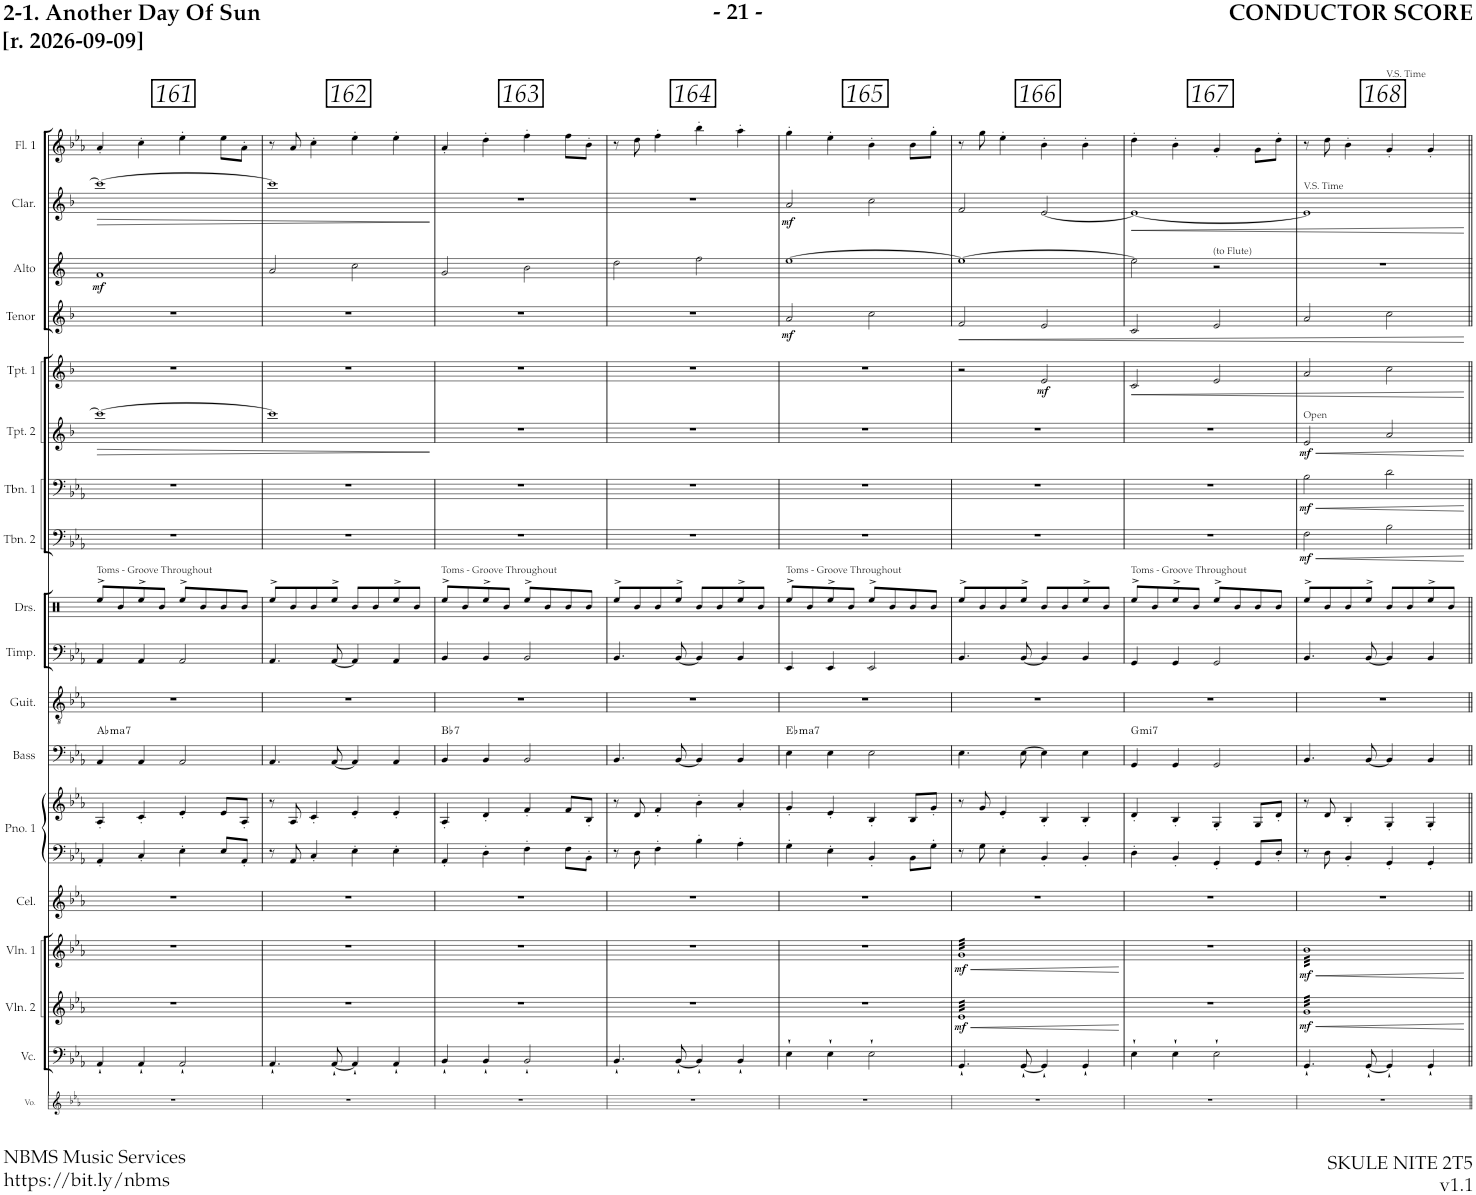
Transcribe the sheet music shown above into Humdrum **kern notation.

**kern	**kern	**kern	**dynam	**kern	**dynam	**kern	**kern	**kern	**kern	**harte	**kern	**kern	**kern	**kern	**dynam	**kern	**dynam	**kern	**dynam	**kern	**dynam	**kern	**dynam	**kern	**dynam	**kern	**dynam	**kern
*part18	*part17	*part16	*part16	*part15	*part15	*part14	*part13	*part13	*part12	*part12	*part11	*part10	*part9	*part8	*part8	*part7	*part7	*part6	*part6	*part5	*part5	*part4	*part4	*part3	*part3	*part2	*part2	*part1
*staff19	*staff18	*staff17	*staff17	*staff16	*staff16	*staff15	*staff14	*staff13	*staff12	*	*staff11	*staff10	*staff9	*staff8	*staff8	*staff7	*staff7	*staff6	*staff6	*staff5	*staff5	*staff4	*staff4	*staff3	*staff3	*staff2	*staff2	*staff1
*I"Voice	*I"Violoncello	*I"Violin 2	*	*I"Violin 1	*	*I"Piano 2	*I"Piano 1	*	*I"Bass	*	*I"Guitar	*I"Percussion	*I"Drumset	*I"Trombone 2	*	*I"Trombone 1	*	*I"Trumpet 2	*	*I"Trumpet 1	*	*I"REED 4 (Tenor Sax)	*	*I"REED 3 (Alto Sax, Flute)	*	*I"REED 2 (Clarinet)	*	*I"Flute (Doubles Bari Sax)
*I'Vo.	*I'Vc.	*I'Vln. 2	*	*I'Vln. 1	*	*I'Pno. 2	*I'Pno. 1	*	*I'Bass	*	*I'Guit.	*I'Perc.	*I'Drs.	*I'Tbn. 2	*	*I'Tbn. 1	*	*I'Tpt. 2	*	*I'Tpt. 1	*	*I'Tenor	*	*I'Alto	*	*I'Clar.	*	*I'Fl. 1
!!LO:PB:g=z
*clefG2	*clefF4	*clefG2	*	*clefG2	*	*clefG2	*clefF4	*clefG2	*clefF4	*	*clefGv2	*clefF4	*clefX	*clefF4	*	*clefF4	*	*clefG2	*	*clefG2	*	*clefG2	*	*clefG2	*	*clefG2	*	*clefG2
*	*	*	*	*	*	*Trd-7c-12	*	*	*Trd7c12	*	*	*	*	*	*	*	*	*Trd1c2	*	*Trd1c2	*	*Trd8c14	*	*Trd5c9	*	*Trd1c2	*	*Trd12c21
*k[b-e-a-]	*k[b-e-a-]	*k[b-e-a-]	*	*k[b-e-a-]	*	*k[b-e-a-]	*k[b-e-a-]	*k[b-e-a-]	*k[b-e-a-]	*	*k[b-e-a-]	*k[b-e-a-]	*k[]	*k[b-e-a-]	*	*k[b-e-a-]	*	*k[b-]	*	*k[b-]	*	*k[b-]	*	*k[]	*	*k[b-]	*	*k[b-e-a-]
*M2/2	*M2/2	*M2/2	*	*M2/2	*	*M2/2	*M2/2	*M2/2	*M2/2	*	*M2/2	*M2/2	*M2/2	*M2/2	*	*M2/2	*	*M2/2	*	*M2/2	*	*M2/2	*	*M2/2	*	*M2/2	*	*M2/2
*met(c|)	*met(c|)	*met(c|)	*	*met(c|)	*	*met(c|)	*met(c|)	*met(c|)	*met(c|)	*	*met(c|)	*met(c|)	*met(c|)	*met(c|)	*	*met(c|)	*	*met(c|)	*	*met(c|)	*	*met(c|)	*	*met(c|)	*	*met(c|)	*	*met(c|)
=161	=161	=161	=161	=161	=161	=161	=161	=161	=161	=161	=161	=161	=161	=161	=161	=161	=161	=161	=161	=161	=161	=161	=161	=161	=161	=161	=161	=161
!	!	!	!	!	!	!	!	!	!	!	!	!	!LO:TX:a:t=Toms - Groove Throughout	!	!	!	!	!	!	!	!	!	!	!	!	!	!	!
!	!	!	!	!	!	!	!	!	!	!LO:H:kt=ma7	!	!	!	!	!	!	!	!	!LO:HP:b	!	!	!	!	!	!LO:DY:b	!	!LO:HP:b	!
1r	4AA-`/	1r	.	1r	.	1r	4AA-'/	4A-'/	4AA-/	Ab:maj7	1r	4RAA/	8Ree^>/L	1r	.	1r	.	1ccc_	>	1r	.	1r	.	1f	mf	1ccc_	>	4a-'/
.	.	.	.	.	.	.	.	.	.	.	.	.	8R/	.	.	.	.	.	.	.	.	.	.	.	.	.	.	.
.	4AA-`/	.	.	.	.	.	4C'/	4c'/	4AA-/	.	.	4RAA/	8Ree^>/	.	.	.	.	.	.	.	.	.	.	.	.	.	.	4cc'\
.	.	.	.	.	.	.	.	.	.	.	.	.	8R/J	.	.	.	.	.	.	.	.	.	.	.	.	.	.	.
.	2AA-`/	.	.	.	.	.	4E-'\	4e-'/	2AA-/	.	.	2RAA/	8Ree^>/L	.	.	.	.	.	.	.	.	.	.	.	.	.	.	4ee-'\
.	.	.	.	.	.	.	.	.	.	.	.	.	8R/	.	.	.	.	.	.	.	.	.	.	.	.	.	.	.
.	.	.	.	.	.	.	8E-/L	8e-/L	.	.	.	.	8R/	.	.	.	.	.	.	.	.	.	.	.	.	.	.	8ee-\L
.	.	.	.	.	.	.	8AA-'/J	8A-'/J	.	.	.	.	8R/J	.	.	.	.	.	.	.	.	.	.	.	.	.	.	8a-'\J
=162	=162	=162	=162	=162	=162	=162	=162	=162	=162	=162	=162	=162	=162	=162	=162	=162	=162	=162	=162	=162	=162	=162	=162	=162	=162	=162	=162	=162
1r	4.AA-`/	1r	.	1r	.	1r	8r	8r	4.AA-/	.	1r	4.RAA/	8Ree^>/L	1r	.	1r	.	1ccc]	.	1r	.	1r	.	2a/	.	1ccc]	.	8r
.	.	.	.	.	.	.	8AA-/	8A-/	.	.	.	.	8R/	.	.	.	.	.	.	.	.	.	.	.	.	.	.	8a-/
.	.	.	.	.	.	.	4C'/	4c'/	.	.	.	.	8R/	.	.	.	.	.	.	.	.	.	.	.	.	.	.	4cc'\
.	[8AA-`/	.	.	.	.	.	.	.	[8AA-/	.	.	[8RAA/	8Ree^>/J	.	.	.	.	.	.	.	.	.	.	.	.	.	.	.
.	4AA-`/]	.	.	.	.	.	4E-'\	4e-'/	4AA-/]	.	.	4RAA/]	8R/L	.	.	.	.	.	.	.	.	.	.	2cc\	.	.	.	4ee-'\
.	.	.	.	.	.	.	.	.	.	.	.	.	8R/	.	.	.	.	.	.	.	.	.	.	.	.	.	.	.
.	4AA-`/	.	.	.	.	.	4E-'\	4e-'/	4AA-/	.	.	4RAA/	8Ree^>/	.	.	.	.	.	.	.	.	.	.	.	.	.	.	4ee-'\
.	.	.	.	.	.	.	.	.	.	.	.	.	8R/J	.	.	.	.	.	.	.	.	.	.	.	.	.	.	.
.	.	.	.	.	.	.	.	.	.	.	.	.	.	.	.	.	.	.	]	.	.	.	.	.	.	.	]	.
=163	=163	=163	=163	=163	=163	=163	=163	=163	=163	=163	=163	=163	=163	=163	=163	=163	=163	=163	=163	=163	=163	=163	=163	=163	=163	=163	=163	=163
!	!	!	!	!	!	!	!	!	!	!LO:H:kt=7	!	!	!LO:TX:a:t=Toms - Groove Throughout	!	!	!	!	!	!	!	!	!	!	!	!	!	!	!
1r	4BB-`/	1r	.	1r	.	1r	4AA-'/	4A-'/	4BB-/	Bb:7	1r	4RBB/	8Ree^>/L	1r	.	1r	.	1r	.	1r	.	1r	.	2g/	.	1r	.	4a-'/
.	.	.	.	.	.	.	.	.	.	.	.	.	8R/	.	.	.	.	.	.	.	.	.	.	.	.	.	.	.
.	4BB-`/	.	.	.	.	.	4D'\	4d'/	4BB-/	.	.	4RBB/	8Ree^>/	.	.	.	.	.	.	.	.	.	.	.	.	.	.	4dd'\
.	.	.	.	.	.	.	.	.	.	.	.	.	8R/J	.	.	.	.	.	.	.	.	.	.	.	.	.	.	.
.	2BB-`/	.	.	.	.	.	4F'\	4f'/	2BB-/	.	.	2RBB/	8Ree^>/L	.	.	.	.	.	.	.	.	.	.	2b\	.	.	.	4ff'\
.	.	.	.	.	.	.	.	.	.	.	.	.	8R/	.	.	.	.	.	.	.	.	.	.	.	.	.	.	.
.	.	.	.	.	.	.	8F\L	8f/L	.	.	.	.	8R/	.	.	.	.	.	.	.	.	.	.	.	.	.	.	8ff\L
.	.	.	.	.	.	.	8BB-'\J	8B-'/J	.	.	.	.	8R/J	.	.	.	.	.	.	.	.	.	.	.	.	.	.	8b-'\J
=164	=164	=164	=164	=164	=164	=164	=164	=164	=164	=164	=164	=164	=164	=164	=164	=164	=164	=164	=164	=164	=164	=164	=164	=164	=164	=164	=164	=164
1r	4.BB-`/	1r	.	1r	.	1r	8r	8r	4.BB-/	.	1r	4.RBB/	8Ree^>/L	1r	.	1r	.	1r	.	1r	.	1r	.	2dd\	.	1r	.	8r
.	.	.	.	.	.	.	8D\	8d/	.	.	.	.	8R/	.	.	.	.	.	.	.	.	.	.	.	.	.	.	8dd\
.	.	.	.	.	.	.	4F'\	4f'/	.	.	.	.	8R/	.	.	.	.	.	.	.	.	.	.	.	.	.	.	4ff'\
.	[8BB-`/	.	.	.	.	.	.	.	[8BB-/	.	.	[8RBB/	8Ree^>/J	.	.	.	.	.	.	.	.	.	.	.	.	.	.	.
.	4BB-`/]	.	.	.	.	.	4B-'\	4b-'\	4BB-/]	.	.	4RBB/]	8R/L	.	.	.	.	.	.	.	.	.	.	2ff\	.	.	.	4bb-'\
.	.	.	.	.	.	.	.	.	.	.	.	.	8R/	.	.	.	.	.	.	.	.	.	.	.	.	.	.	.
.	4BB-`/	.	.	.	.	.	4A-'\	4a-'/	4BB-/	.	.	4RBB/	8Ree^>/	.	.	.	.	.	.	.	.	.	.	.	.	.	.	4aa-'\
.	.	.	.	.	.	.	.	.	.	.	.	.	8R/J	.	.	.	.	.	.	.	.	.	.	.	.	.	.	.
=165	=165	=165	=165	=165	=165	=165	=165	=165	=165	=165	=165	=165	=165	=165	=165	=165	=165	=165	=165	=165	=165	=165	=165	=165	=165	=165	=165	=165
!	!	!	!	!	!	!	!	!	!	!	!	!	!LO:TX:a:t=Toms - Groove Throughout	!	!	!	!	!	!	!	!	!	!	!	!	!	!	!
!	!	!	!	!	!	!	!	!	!	!LO:H:kt=ma7	!	!	!	!	!	!	!	!	!	!	!	!	!LO:DY:b	!	!	!	!LO:DY:b	!
1r	4E-`\	1r	.	1r	.	1r	4G'\	4g'/	4E-\	Eb:maj7	1r	4REE/	8Ree^>/L	1r	.	1r	.	1r	.	1r	.	2a/	mf	[1ee	.	2a/	mf	4gg'\
.	.	.	.	.	.	.	.	.	.	.	.	.	8R/	.	.	.	.	.	.	.	.	.	.	.	.	.	.	.
.	4E-`\	.	.	.	.	.	4E-'\	4e-'/	4E-\	.	.	4REE/	8Ree^>/	.	.	.	.	.	.	.	.	.	.	.	.	.	.	4ee-'\
.	.	.	.	.	.	.	.	.	.	.	.	.	8R/J	.	.	.	.	.	.	.	.	.	.	.	.	.	.	.
.	2E-`\	.	.	.	.	.	4BB-'/	4B-'/	2E-\	.	.	2REE/	8Ree^>/L	.	.	.	.	.	.	.	.	2cc\	.	.	.	2cc\	.	4b-'\
.	.	.	.	.	.	.	.	.	.	.	.	.	8R/	.	.	.	.	.	.	.	.	.	.	.	.	.	.	.
.	.	.	.	.	.	.	8BB-\L	8B-/L	.	.	.	.	8R/	.	.	.	.	.	.	.	.	.	.	.	.	.	.	8b-\L
.	.	.	.	.	.	.	8G'\J	8g'/J	.	.	.	.	8R/J	.	.	.	.	.	.	.	.	.	.	.	.	.	.	8gg'\J
=166	=166	=166	=166	=166	=166	=166	=166	=166	=166	=166	=166	=166	=166	=166	=166	=166	=166	=166	=166	=166	=166	=166	=166	=166	=166	=166	=166	=166
!	!	!	!LO:HP:b	!	!LO:HP:b	!	!	!	!	!	!	!	!	!	!	!	!	!	!	!	!	!	!LO:HP:b	!	!	!	!	!
!	!	!	!LO:DY:n=1:b	!	!LO:DY:n=1:b	!	!	!	!	!	!	!	!	!	!	!	!	!	!	!	!	!	!	!	!	!	!	!
*	*	*tremolo	*	*	*	*	*	*	*	*	*	*	*	*	*	*	*	*	*	*	*	*	*	*	*	*	*	*
*	*	*	*	*tremolo	*	*	*	*	*	*	*	*	*	*	*	*	*	*	*	*	*	*	*	*	*	*	*	*
1r	4.GG`/	32e-LLL	< mf	32gLLL	< mf	1r	8r	8r	4.E-\	.	1r	4.RBB/	8Ree^>/L	1r	.	1r	.	1r	.	2r	.	2f/	<	1ee_	.	2f/	.	8r
.	.	32e-	.	32g	.	.	.	.	.	.	.	.	.	.	.	.	.	.	.	.	.	.	.	.	.	.	.	.
.	.	32e-	.	32g	.	.	.	.	.	.	.	.	.	.	.	.	.	.	.	.	.	.	.	.	.	.	.	.
.	.	32e-	.	32g	.	.	.	.	.	.	.	.	.	.	.	.	.	.	.	.	.	.	.	.	.	.	.	.
.	.	32e-	.	32g	.	.	8G\	8g/	.	.	.	.	8R/	.	.	.	.	.	.	.	.	.	.	.	.	.	.	8gg\
.	.	32e-	.	32g	.	.	.	.	.	.	.	.	.	.	.	.	.	.	.	.	.	.	.	.	.	.	.	.
.	.	32e-	.	32g	.	.	.	.	.	.	.	.	.	.	.	.	.	.	.	.	.	.	.	.	.	.	.	.
.	.	32e-	.	32g	.	.	.	.	.	.	.	.	.	.	.	.	.	.	.	.	.	.	.	.	.	.	.	.
.	.	32e-	.	32g	.	.	4E-'\	4e-'/	.	.	.	.	8R/	.	.	.	.	.	.	.	.	.	.	.	.	.	.	4ee-'\
.	.	32e-	.	32g	.	.	.	.	.	.	.	.	.	.	.	.	.	.	.	.	.	.	.	.	.	.	.	.
.	.	32e-	.	32g	.	.	.	.	.	.	.	.	.	.	.	.	.	.	.	.	.	.	.	.	.	.	.	.
.	.	32e-	.	32g	.	.	.	.	.	.	.	.	.	.	.	.	.	.	.	.	.	.	.	.	.	.	.	.
.	[8GG`/	32e-	.	32g	.	.	.	.	[8E-\	.	.	[8RBB/	8Ree^>/J	.	.	.	.	.	.	.	.	.	.	.	.	.	.	.
.	.	32e-	.	32g	.	.	.	.	.	.	.	.	.	.	.	.	.	.	.	.	.	.	.	.	.	.	.	.
.	.	32e-	.	32g	.	.	.	.	.	.	.	.	.	.	.	.	.	.	.	.	.	.	.	.	.	.	.	.
.	.	32e-	.	32g	.	.	.	.	.	.	.	.	.	.	.	.	.	.	.	.	.	.	.	.	.	.	.	.
!	!	!	!	!	!	!	!	!	!	!	!	!	!	!	!	!	!	!	!	!	!LO:DY:b	!	!	!	!	!	!	!
.	4GG`/]	32e-	.	32g	.	.	4BB-'/	4B-'/	4E-\]	.	.	4RBB/]	8R/L	.	.	.	.	.	.	2e/	mf	2e/	.	.	.	[2e/	.	4b-'\
.	.	32e-	.	32g	.	.	.	.	.	.	.	.	.	.	.	.	.	.	.	.	.	.	.	.	.	.	.	.
.	.	32e-	.	32g	.	.	.	.	.	.	.	.	.	.	.	.	.	.	.	.	.	.	.	.	.	.	.	.
.	.	32e-	.	32g	.	.	.	.	.	.	.	.	.	.	.	.	.	.	.	.	.	.	.	.	.	.	.	.
.	.	32e-	.	32g	.	.	.	.	.	.	.	.	8R/	.	.	.	.	.	.	.	.	.	.	.	.	.	.	.
.	.	32e-	.	32g	.	.	.	.	.	.	.	.	.	.	.	.	.	.	.	.	.	.	.	.	.	.	.	.
.	.	32e-	.	32g	.	.	.	.	.	.	.	.	.	.	.	.	.	.	.	.	.	.	.	.	.	.	.	.
.	.	32e-	.	32g	.	.	.	.	.	.	.	.	.	.	.	.	.	.	.	.	.	.	.	.	.	.	.	.
.	4GG`/	32e-	.	32g	.	.	4BB-'/	4B-'/	4E-\	.	.	4RBB/	8Ree^>/	.	.	.	.	.	.	.	.	.	.	.	.	.	.	4b-'\
.	.	32e-	.	32g	.	.	.	.	.	.	.	.	.	.	.	.	.	.	.	.	.	.	.	.	.	.	.	.
.	.	32e-	.	32g	.	.	.	.	.	.	.	.	.	.	.	.	.	.	.	.	.	.	.	.	.	.	.	.
.	.	32e-	.	32g	.	.	.	.	.	.	.	.	.	.	.	.	.	.	.	.	.	.	.	.	.	.	.	.
.	.	32e-	.	32g	.	.	.	.	.	.	.	.	8R/J	.	.	.	.	.	.	.	.	.	.	.	.	.	.	.
.	.	32e-	.	32g	.	.	.	.	.	.	.	.	.	.	.	.	.	.	.	.	.	.	.	.	.	.	.	.
.	.	32e-	.	32g	.	.	.	.	.	.	.	.	.	.	.	.	.	.	.	.	.	.	.	.	.	.	.	.
.	.	32e-JJJ	.	32gJJJ	.	.	.	.	.	.	.	.	.	.	.	.	.	.	.	.	.	.	.	.	.	.	.	.
.	.	.	[	.	[	.	.	.	.	.	.	.	.	.	.	.	.	.	.	.	.	.	.	.	.	.	.	.
=167	=167	=167	=167	=167	=167	=167	=167	=167	=167	=167	=167	=167	=167	=167	=167	=167	=167	=167	=167	=167	=167	=167	=167	=167	=167	=167	=167	=167
!	!	!	!	!	!	!	!	!	!	!	!	!	!LO:TX:a:t=Toms - Groove Throughout	!	!	!	!	!	!	!	!	!	!	!	!	!	!	!
!	!	!	!	!	!	!	!	!	!	!LO:H:kt=mi7	!	!	!	!	!	!	!	!	!	!	!LO:HP:b	!	!	!	!	!	!LO:HP:b	!
1r	4E-`\	1r	.	1r	.	1r	4D'\	4d'/	4GG/	G:min7	1r	4RGG/	8Ree^>/L	1r	.	1r	.	1r	.	2c/	<	2c/	.	2ee\]	.	1e_	<	4dd'\
.	.	.	.	.	.	.	.	.	.	.	.	.	8R/	.	.	.	.	.	.	.	.	.	.	.	.	.	.	.
.	4E-`\	.	.	.	.	.	4BB-'/	4B-'/	4GG/	.	.	4RGG/	8Ree^>/	.	.	.	.	.	.	.	.	.	.	.	.	.	.	4b-'\
.	.	.	.	.	.	.	.	.	.	.	.	.	8R/J	.	.	.	.	.	.	.	.	.	.	.	.	.	.	.
!	!	!	!	!	!	!	!	!	!	!	!	!	!	!	!	!	!	!	!	!	!	!	!	!LO:TX:a:t=(to Flute)	!	!	!	!
.	2E-`\	.	.	.	.	.	4GG'/	4G'/	2GG/	.	.	2RGG/	8Ree^>/L	.	.	.	.	.	.	2e/	.	2e/	.	2r	.	.	.	4g'/
.	.	.	.	.	.	.	.	.	.	.	.	.	8R/	.	.	.	.	.	.	.	.	.	.	.	.	.	.	.
.	.	.	.	.	.	.	8GG/L	8G/L	.	.	.	.	8R/	.	.	.	.	.	.	.	.	.	.	.	.	.	.	8g\L
.	.	.	.	.	.	.	8D'/J	8d'/J	.	.	.	.	8R/J	.	.	.	.	.	.	.	.	.	.	.	.	.	.	8dd'\J
=168	=168	=168	=168	=168	=168	=168	=168	=168	=168	=168	=168	=168	=168	=168	=168	=168	=168	=168	=168	=168	=168	=168	=168	=168	=168	=168	=168	=168
!	!	!	!	!	!	!	!	!	!	!	!	!	!	!	!	!	!	!	!	!	!	!	!	!	!	!LO:TX:a:t=V.S. Time	!	!
!	!	!	!	!	!	!	!	!	!	!	!	!	!	!	!	!	!	!LO:TX:a:t=Open	!	!	!	!	!	!	!	!	!	!
!	!	!	!LO:HP:b	!	!LO:HP:b	!	!	!	!	!	!	!	!	!	!LO:HP:b	!	!LO:HP:b	!	!LO:HP:b	!	!	!	!	!	!	!	!	!
!	!	!	!LO:DY:n=1:b	!	!LO:DY:n=1:b	!	!	!	!	!	!	!	!	!	!LO:DY:n=1:b	!	!LO:DY:n=1:b	!	!LO:DY:n=1:b	!	!	!	!	!	!	!	!	!
1r	4.GG`/	32gLLL	< mf	32b-LLL	< mf	1r	8r	8r	4.BB-/	.	1r	4.RBB/	8Ree^>/L	2F\	< mf	2B-\	< mf	2e/	< mf	2a/	.	2a/	.	1r	.	1e]	.	8r
.	.	32g	.	32b-	.	.	.	.	.	.	.	.	.	.	.	.	.	.	.	.	.	.	.	.	.	.	.	.
.	.	32g	.	32b-	.	.	.	.	.	.	.	.	.	.	.	.	.	.	.	.	.	.	.	.	.	.	.	.
.	.	32g	.	32b-	.	.	.	.	.	.	.	.	.	.	.	.	.	.	.	.	.	.	.	.	.	.	.	.
.	.	32g	.	32b-	.	.	8D\	8d/	.	.	.	.	8R/	.	.	.	.	.	.	.	.	.	.	.	.	.	.	8dd\
.	.	32g	.	32b-	.	.	.	.	.	.	.	.	.	.	.	.	.	.	.	.	.	.	.	.	.	.	.	.
.	.	32g	.	32b-	.	.	.	.	.	.	.	.	.	.	.	.	.	.	.	.	.	.	.	.	.	.	.	.
.	.	32g	.	32b-	.	.	.	.	.	.	.	.	.	.	.	.	.	.	.	.	.	.	.	.	.	.	.	.
.	.	32g	.	32b-	.	.	4BB-'/	4B-'/	.	.	.	.	8R/	.	.	.	.	.	.	.	.	.	.	.	.	.	.	4b-'\
.	.	32g	.	32b-	.	.	.	.	.	.	.	.	.	.	.	.	.	.	.	.	.	.	.	.	.	.	.	.
.	.	32g	.	32b-	.	.	.	.	.	.	.	.	.	.	.	.	.	.	.	.	.	.	.	.	.	.	.	.
.	.	32g	.	32b-	.	.	.	.	.	.	.	.	.	.	.	.	.	.	.	.	.	.	.	.	.	.	.	.
.	[8GG`/	32g	.	32b-	.	.	.	.	[8BB-/	.	.	[8RBB/	8Ree^>/J	.	.	.	.	.	.	.	.	.	.	.	.	.	.	.
.	.	32g	.	32b-	.	.	.	.	.	.	.	.	.	.	.	.	.	.	.	.	.	.	.	.	.	.	.	.
.	.	32g	.	32b-	.	.	.	.	.	.	.	.	.	.	.	.	.	.	.	.	.	.	.	.	.	.	.	.
.	.	32g	.	32b-	.	.	.	.	.	.	.	.	.	.	.	.	.	.	.	.	.	.	.	.	.	.	.	.
!	!	!	!	!	!	!	!	!	!	!	!	!	!	!	!	!	!	!	!	!	!	!	!	!	!	!	!	!LO:TX:a:t=V.S. Time
.	4GG`/]	32g	.	32b-	.	.	4GG'/	4G'/	4BB-/]	.	.	4RBB/]	8R/L	2B-\	.	2d\	.	2a/	.	2cc\	.	2cc\	.	.	.	.	.	4g'/
.	.	32g	.	32b-	.	.	.	.	.	.	.	.	.	.	.	.	.	.	.	.	.	.	.	.	.	.	.	.
.	.	32g	.	32b-	.	.	.	.	.	.	.	.	.	.	.	.	.	.	.	.	.	.	.	.	.	.	.	.
.	.	32g	.	32b-	.	.	.	.	.	.	.	.	.	.	.	.	.	.	.	.	.	.	.	.	.	.	.	.
.	.	32g	.	32b-	.	.	.	.	.	.	.	.	8R/	.	.	.	.	.	.	.	.	.	.	.	.	.	.	.
.	.	32g	.	32b-	.	.	.	.	.	.	.	.	.	.	.	.	.	.	.	.	.	.	.	.	.	.	.	.
.	.	32g	.	32b-	.	.	.	.	.	.	.	.	.	.	.	.	.	.	.	.	.	.	.	.	.	.	.	.
.	.	32g	.	32b-	.	.	.	.	.	.	.	.	.	.	.	.	.	.	.	.	.	.	.	.	.	.	.	.
.	4GG`/	32g	.	32b-	.	.	4GG'/	4G'/	4BB-/	.	.	4RBB/	8Ree^>/	.	.	.	.	.	.	.	.	.	.	.	.	.	.	4g'/
.	.	32g	.	32b-	.	.	.	.	.	.	.	.	.	.	.	.	.	.	.	.	.	.	.	.	.	.	.	.
.	.	32g	.	32b-	.	.	.	.	.	.	.	.	.	.	.	.	.	.	.	.	.	.	.	.	.	.	.	.
.	.	32g	.	32b-	.	.	.	.	.	.	.	.	.	.	.	.	.	.	.	.	.	.	.	.	.	.	.	.
.	.	32g	.	32b-	.	.	.	.	.	.	.	.	8R/J	.	.	.	.	.	.	.	.	.	.	.	.	.	.	.
.	.	32g	.	32b-	.	.	.	.	.	.	.	.	.	.	.	.	.	.	.	.	.	.	.	.	.	.	.	.
.	.	32g	.	32b-	.	.	.	.	.	.	.	.	.	.	.	.	.	.	.	.	.	.	.	.	.	.	.	.
.	.	32gJJJ	.	32b-JJJ	.	.	.	.	.	.	.	.	.	.	.	.	.	.	.	.	.	.	.	.	.	.	.	.
*	*	*	*	*Xtremolo	*	*	*	*	*	*	*	*	*	*	*	*	*	*	*	*	*	*	*	*	*	*	*	*
*	*	*Xtremolo	*	*	*	*	*	*	*	*	*	*	*	*	*	*	*	*	*	*	*	*	*	*	*	*	*	*
.	.	.	[	.	[	.	.	.	.	.	.	.	.	.	[	.	[	.	[	.	[	.	[	.	.	.	[	.
=||	=||	=||	=||	=||	=||	=||	=||	=||	=||	=||	=||	=||	=||	=||	=||	=||	=||	=||	=||	=||	=||	=||	=||	=||	=||	=||	=||	=||
*-	*-	*-	*-	*-	*-	*-	*-	*-	*-	*-	*-	*-	*-	*-	*-	*-	*-	*-	*-	*-	*-	*-	*-	*-	*-	*-	*-	*-
